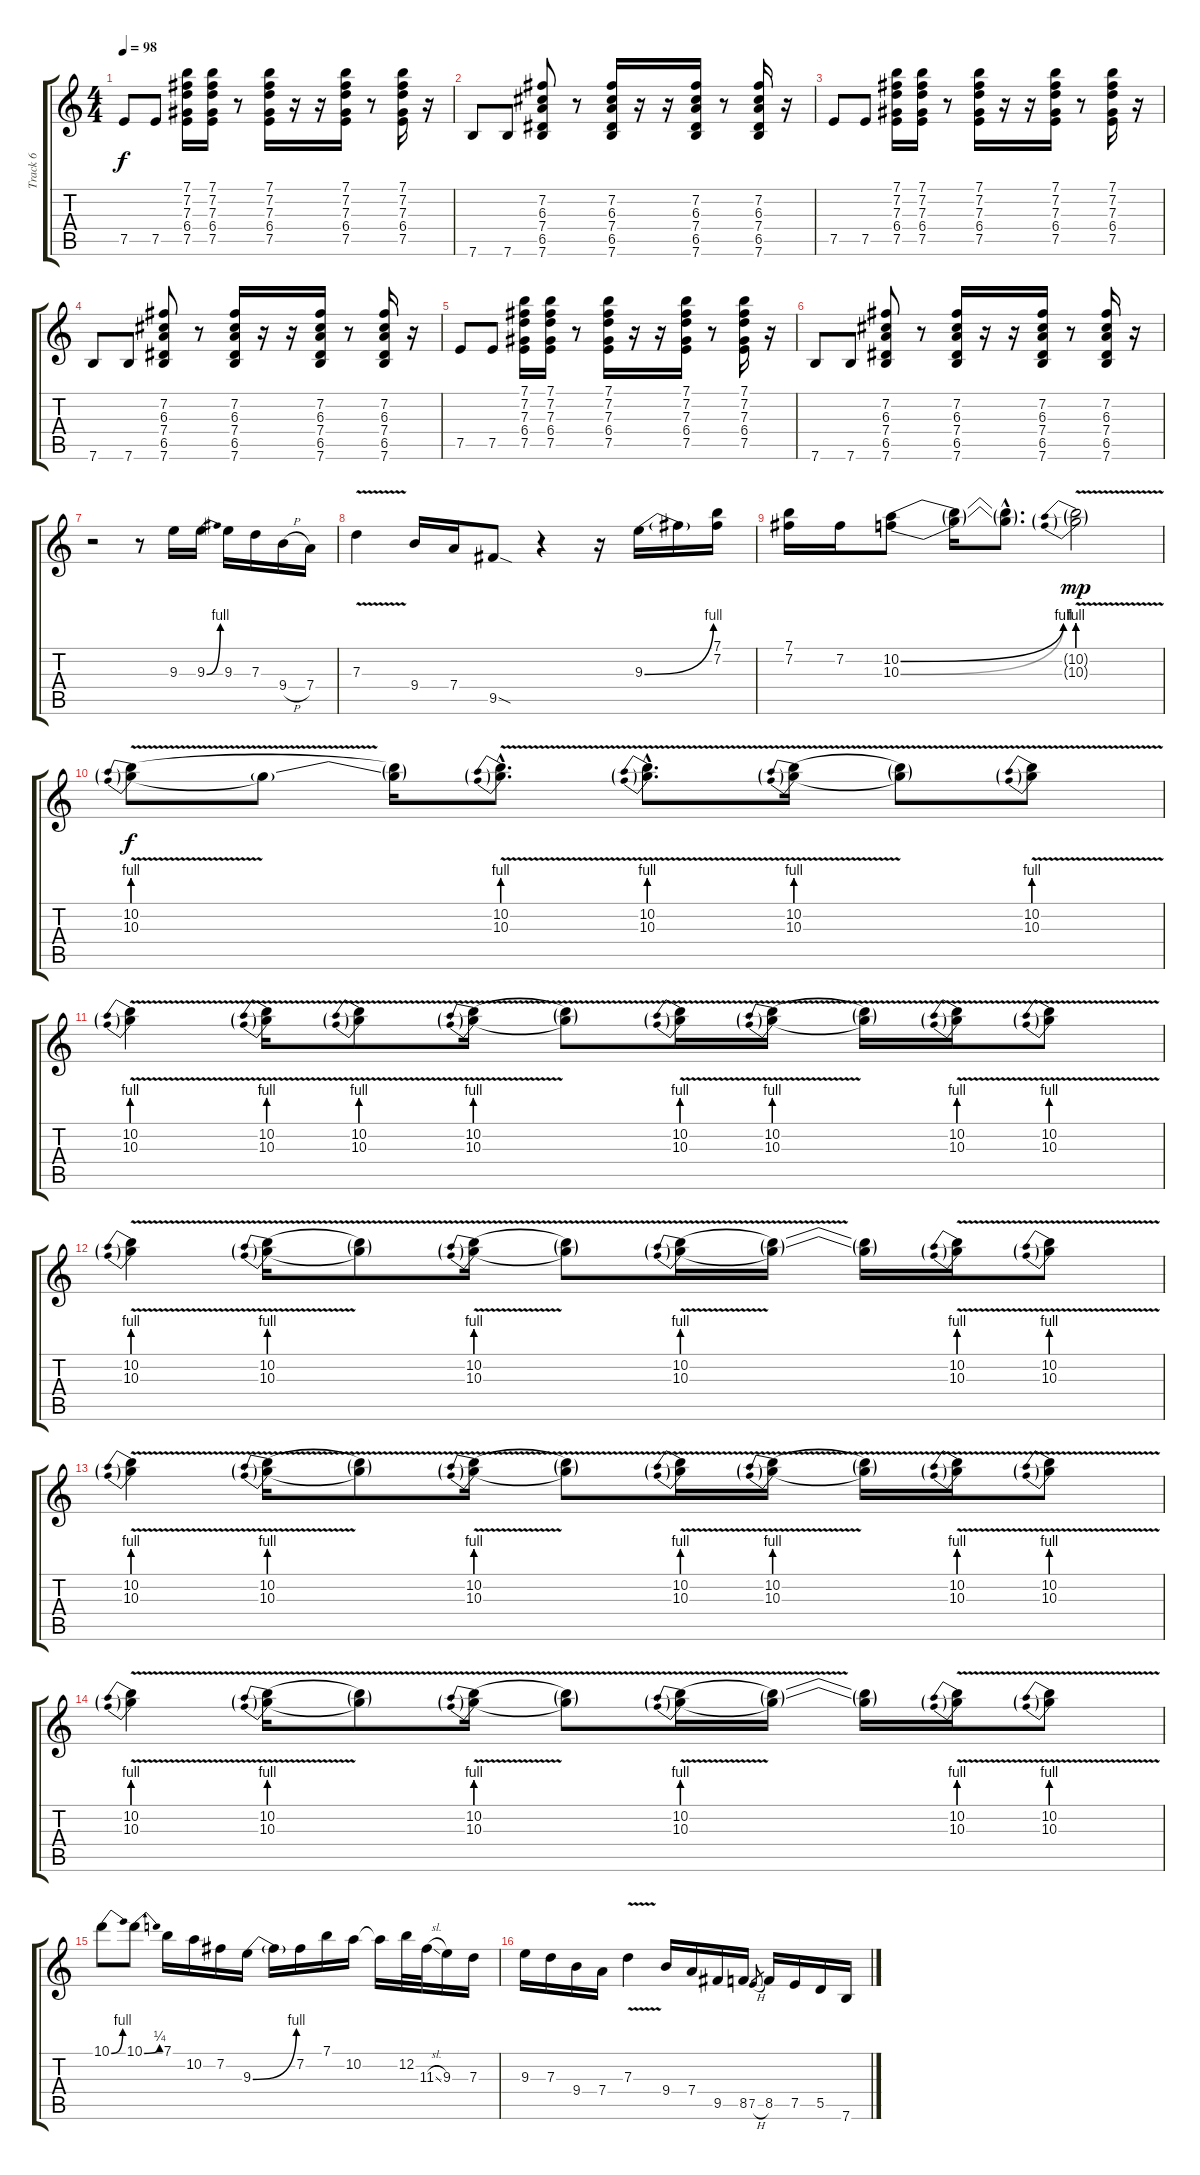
\track ("Track 6" "Track 6") {instrument overdrivenguitar}
\staff {score tabs}
\tuning (E4 B3 G3 D3 A2 E2) {hide}
\ts (4 4)
\tempo 98
\clef g2
\ks c
7.5.8{dy f} 7.5.8 (7.1 7.2 7.3 6.4 7.5).16 (7.1 7.2 7.3 6.4 7.5).16 r.8 (7.1 7.2 7.3 6.4 7.5).16 r.16 r.16 (7.1 7.2 7.3 6.4 7.5).16 r.8 (7.1 7.2 7.3 6.4 7.5).16 r.16 |
7.6.8 7.6.8 (7.2 6.3 7.4 6.5 7.6).8 r.8 (7.2 6.3 7.4 6.5 7.6).16 r.16 r.16 (7.2 6.3 7.4 6.5 7.6).16 r.8 (7.2 6.3 7.4 6.5 7.6).16 r.16 |
7.5.8 7.5.8 (7.1 7.2 7.3 6.4 7.5).16 (7.1 7.2 7.3 6.4 7.5).16 r.8 (7.1 7.2 7.3 6.4 7.5).16 r.16 r.16 (7.1 7.2 7.3 6.4 7.5).16 r.8 (7.1 7.2 7.3 6.4 7.5).16 r.16 |
7.6.8 7.6.8 (7.2 6.3 7.4 6.5 7.6).8 r.8 (7.2 6.3 7.4 6.5 7.6).16 r.16 r.16 (7.2 6.3 7.4 6.5 7.6).16 r.8 (7.2 6.3 7.4 6.5 7.6).16 r.16 |
7.5.8 7.5.8 (7.1 7.2 7.3 6.4 7.5).16 (7.1 7.2 7.3 6.4 7.5).16 r.8 (7.1 7.2 7.3 6.4 7.5).16 r.16 r.16 (7.1 7.2 7.3 6.4 7.5).16 r.8 (7.1 7.2 7.3 6.4 7.5).16 r.16 |
7.6.8 7.6.8 (7.2 6.3 7.4 6.5 7.6).8 r.8 (7.2 6.3 7.4 6.5 7.6).16 r.16 r.16 (7.2 6.3 7.4 6.5 7.6).16 r.8 (7.2 6.3 7.4 6.5 7.6).16 r.16 |
r.2 r.8 9.3.16 9.3{be (bend 0 0 60 4)}.16 9.3.16 7.3.16 9.4{h}.16 7.4.16 |
7.3{v}.4 9.4.16 7.4.16 9.5{sod}.8 r.4 r.16 9.3{be (bend 0 0 60 4)}.16 9.3{t}.16 (7.1 7.2).16 |
(7.1 7.2).16 7.2.16 (10.2{be (bend 0 0 60 4)} 10.3{be (bend 0 0 60 4)}).8 (10.2{t} 10.3{t}).16 (10.2{hac t} 10.3{hac t}).8{d} (10.2{be (prebend 0 4 60 4) v g} 10.3{be (prebend 0 4 60 4) v g}).2{dy mp} |
(10.2{be (prebend 0 4 60 4)} 10.3{be (prebend 0 4 60 4) v}).8{dy f} 10.3{t}.8 (10.2{t} 10.3{t}).16 (10.2{be (prebend 0 4 60 4) v hac} 10.3{be (prebend 0 4 60 4) hac}).8{d} (10.2{be (prebend 0 4 60 4) v hac} 10.3{be (prebend 0 4 60 4) hac}).8{d} (10.2{be (prebend 0 4 60 4) v} 10.3{be (prebend 0 4 60 4)}).16 (10.2{t} 10.3{t}).8 (10.2{be (prebend 0 4 60 4) v} 10.3{be (prebend 0 4 60 4)}).8 |
(10.2{be (prebend 0 4 60 4) v} 10.3{be (prebend 0 4 60 4)}).4 (10.2{be (prebend 0 4 60 4) v} 10.3{be (prebend 0 4 60 4) v}).16 (10.2{be (prebend 0 4 60 4) v} 10.3{be (prebend 0 4 60 4)}).8 (10.2{be (prebend 0 4 60 4)} 10.3{be (prebend 0 4 60 4) v}).16 (10.2{t} 10.3{t}).8 (10.2{be (prebend 0 4 60 4) v} 10.3{be (prebend 0 4 60 4) v}).16 (10.2{be (prebend 0 4 60 4) v} 10.3{be (prebend 0 4 60 4)}).16 (10.2{t} 10.3{t}).16 (10.2{be (prebend 0 4 60 4) v} 10.3{be (prebend 0 4 60 4)}).16 (10.2{be (prebend 0 4 60 4)} 10.3{be (prebend 0 4 60 4) v}).8 |
(10.2{be (prebend 0 4 60 4) v} 10.3{be (prebend 0 4 60 4)}).4 (10.2{be (prebend 0 4 60 4) v} 10.3{be (prebend 0 4 60 4) v}).16 (10.2{t} 10.3{t}).8 (10.2{be (prebend 0 4 60 4)} 10.3{be (prebend 0 4 60 4) v}).16 (10.2{t} 10.3{t}).8 (10.2{be (prebend 0 4 60 4) v} 10.3{be (prebend 0 4 60 4) v}).16 (10.2{t} 10.3{t}).16 (10.2{t} 10.3{t}).16 (10.2{be (prebend 0 4 60 4) v} 10.3{be (prebend 0 4 60 4)}).16 (10.2{be (prebend 0 4 60 4)} 10.3{be (prebend 0 4 60 4) v}).8 |
(10.2{be (prebend 0 4 60 4) v} 10.3{be (prebend 0 4 60 4)}).4 (10.2{be (prebend 0 4 60 4) v} 10.3{be (prebend 0 4 60 4) v}).16 (10.2{t} 10.3{t}).8 (10.2{be (prebend 0 4 60 4)} 10.3{be (prebend 0 4 60 4) v}).16 (10.2{t} 10.3{t}).8 (10.2{be (prebend 0 4 60 4) v} 10.3{be (prebend 0 4 60 4) v}).16 (10.2{be (prebend 0 4 60 4) v} 10.3{be (prebend 0 4 60 4)}).16 (10.2{t} 10.3{t}).16 (10.2{be (prebend 0 4 60 4) v} 10.3{be (prebend 0 4 60 4)}).16 (10.2{be (prebend 0 4 60 4)} 10.3{be (prebend 0 4 60 4) v}).8 |
(10.2{be (prebend 0 4 60 4) v} 10.3{be (prebend 0 4 60 4)}).4 (10.2{be (prebend 0 4 60 4) v} 10.3{be (prebend 0 4 60 4) v}).16 (10.2{t} 10.3{t}).8 (10.2{be (prebend 0 4 60 4)} 10.3{be (prebend 0 4 60 4) v}).16 (10.2{t} 10.3{t}).8 (10.2{be (prebend 0 4 60 4) v} 10.3{be (prebend 0 4 60 4) v}).16 (10.2{t} 10.3{t}).16 (10.2{t} 10.3{t}).16 (10.2{be (prebend 0 4 60 4) v} 10.3{be (prebend 0 4 60 4)}).16 (10.2{be (prebend 0 4 60 4)} 10.3{be (prebend 0 4 60 4) v}).8 |
10.1{be (bend 0 0 60 4)}.8 10.1{be (bend 0 0 60 1)}.8 7.1.16 10.2.16 7.2.16 9.3{be (bend 0 0 60 4)}.16 9.3{t}.16 7.2.16 7.1.16 10.2.16 10.2{t}.16 12.2.32 11.3{sl}.32 9.3.16 7.3.16 |
9.3.16 7.3.16 9.4.16 7.4.16 7.3{v}.4 9.4.16 7.4.16 9.5.16 8.5.16 7.5{h}.8{gr} 8.5.16 7.5.16 5.5.16 7.6.16
